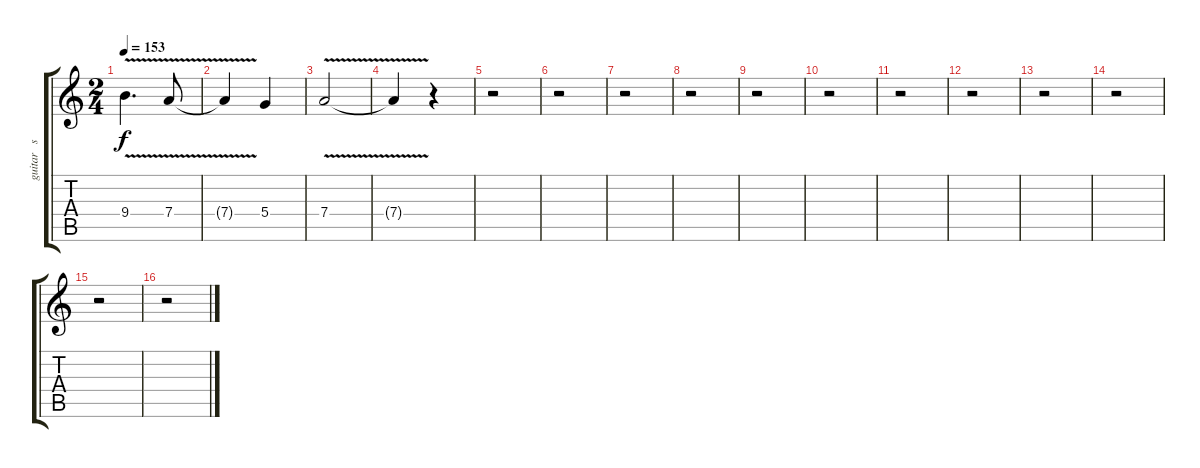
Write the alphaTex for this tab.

\track ("guitar   solo   right" "guitar   s") {instrument overdrivenguitar}
\staff {score tabs}
\tuning (E4 B3 G3 D3 A2 E2) {hide}
\ts (2 4)
\tempo 153
\clef g2
\ks c
9.4{v}.4{d dy f} 7.4{v}.8 |
7.4{t}.4 5.4.4 |
7.4{v}.2 |
7.4{t}.4 r.4 |
r.2 |
r.2 |
r.2 |
r.2 |
r.2 |
r.2 |
r.2 |
r.2 |
r.2 |
r.2 |
r.2 |
r.2
